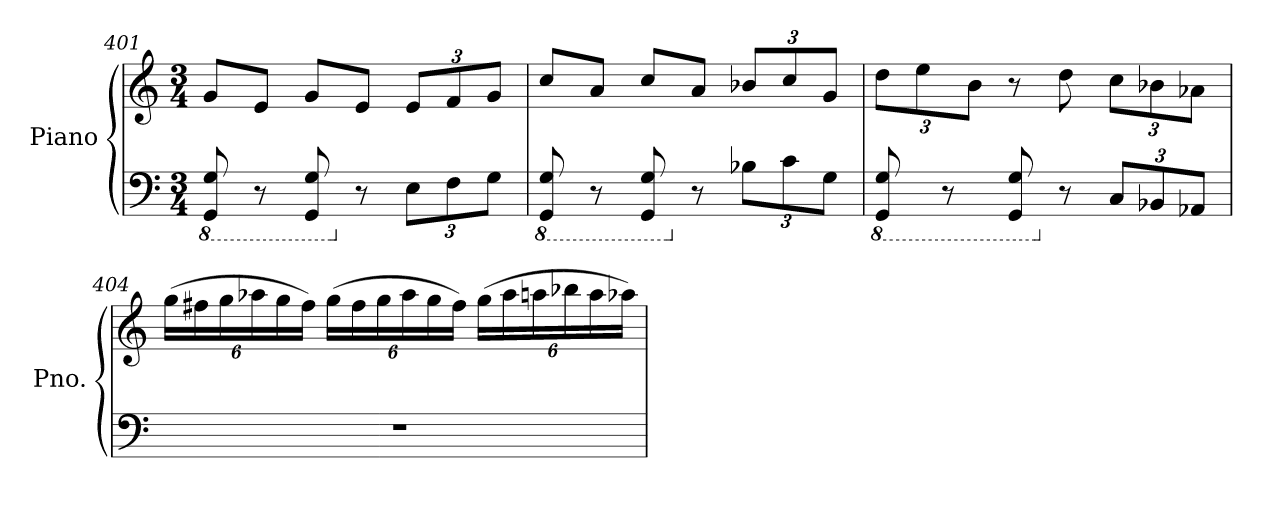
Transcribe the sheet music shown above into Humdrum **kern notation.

**kern	**kern
*part1	*part1
*staff2	*staff1
*I"Piano	*
*I'Pno.	*
*clefF4	*clefG2
*k[]	*k[]
*M3/4	*M3/4
*8ba	*
=401	=401
8GGG/ 8GG/	8g/L
8r	8e/J
8GGG/ 8GG/	8g/L
*X8ba	*
8r	8e/J
*Xbrackettup	*Xbrackettup
12E\L	12e/L
12F\	12f/
12G\J	12g/J
=402	=402
*8ba	*
8GGG/ 8GG/	8cc/L
8r	8a/J
8GGG/ 8GG/	8cc/L
*X8ba	*
8r	8a/J
12B-X\L	12b-X/L
12c\	12cc/
12G\J	12g/J
=403	=403
*8ba	*
8GGG/ 8GG/	12dd\L
.	12ee\
8r	.
.	12b\J
8GGG/ 8GG/	8r
*X8ba	*
8r	8dd\
12C/L	12cc\L
12BB-X/	12b-X\
12AA-X/J	12a-X\J
!!LO:LB:g=z
=404	=404
2.r	(24gg\LL
.	24ff#X\
.	24gg\
.	24aa-X\
.	24gg\
.	24ff#\JJ)
.	(24gg\LL
.	24ff#\
.	24gg\
.	24aa-\
.	24gg\
.	24ff#\JJ)
.	(24gg\LL
.	24aa-\
.	24aan\
.	24bb-X\
.	24aa\
.	24aa-X\JJ)
=	=
*-	*-
